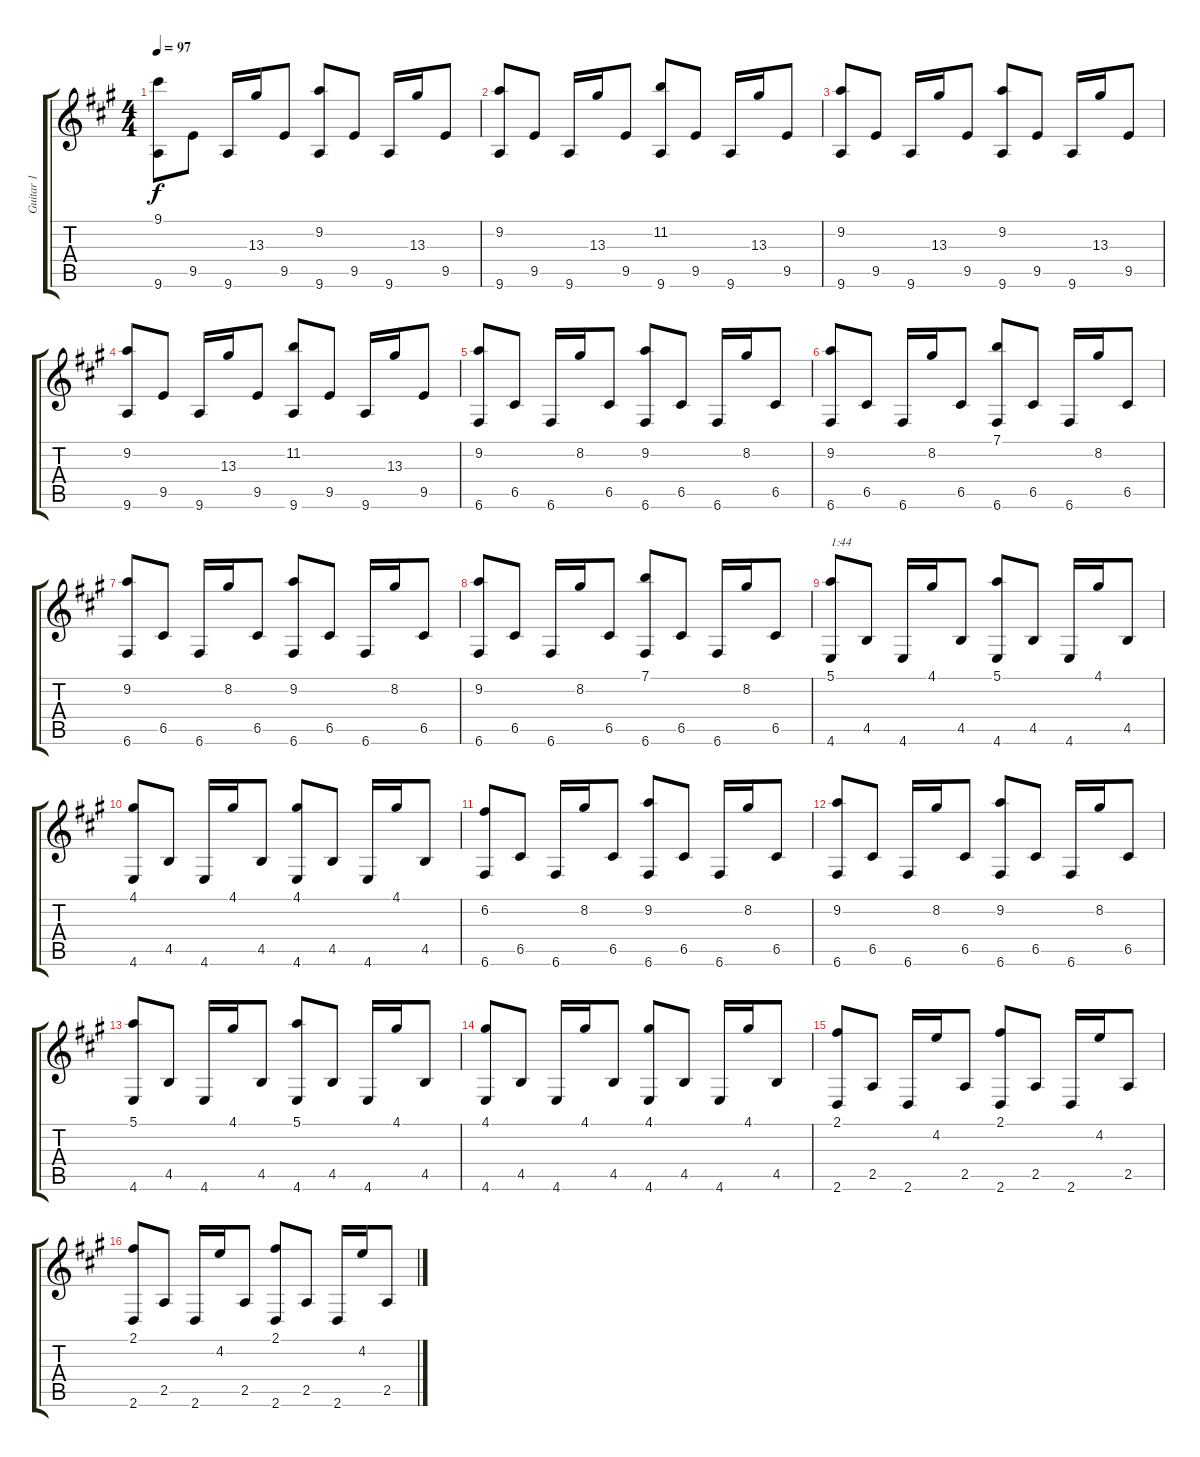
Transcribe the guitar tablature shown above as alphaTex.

\track ("Guitar 1" "Guitar 1") {instrument acousticguitarnylon}
\staff {score tabs}
\tuning (E4 C4 G3 C3 G2 C2) {hide}
\ts (4 4)
\tempo 97
\clef g2
\ks a
(9.1 9.6).8{dy f} 9.5.8 9.6.16 13.3.16 9.5.8 (9.2 9.6).8 9.5.8 9.6.16 13.3.16 9.5.8 |
(9.2 9.6).8 9.5.8 9.6.16 13.3.16 9.5.8 (11.2 9.6).8 9.5.8 9.6.16 13.3.16 9.5.8 |
(9.2 9.6).8 9.5.8 9.6.16 13.3.16 9.5.8 (9.2 9.6).8 9.5.8 9.6.16 13.3.16 9.5.8 |
(9.2 9.6).8 9.5.8 9.6.16 13.3.16 9.5.8 (11.2 9.6).8 9.5.8 9.6.16 13.3.16 9.5.8 |
(9.2 6.6).8 6.5.8 6.6.16 8.2.16 6.5.8 (9.2 6.6).8 6.5.8 6.6.16 8.2.16 6.5.8 |
(9.2 6.6).8 6.5.8 6.6.16 8.2.16 6.5.8 (7.1 6.6).8 6.5.8 6.6.16 8.2.16 6.5.8 |
(9.2 6.6).8 6.5.8 6.6.16 8.2.16 6.5.8 (9.2 6.6).8 6.5.8 6.6.16 8.2.16 6.5.8 |
(9.2 6.6).8 6.5.8 6.6.16 8.2.16 6.5.8 (7.1 6.6).8 6.5.8 6.6.16 8.2.16 6.5.8 |
(5.1 4.6).8{txt "1:44"} 4.5.8 4.6.16 4.1.16 4.5.8 (5.1 4.6).8 4.5.8 4.6.16 4.1.16 4.5.8 |
(4.1 4.6).8 4.5.8 4.6.16 4.1.16 4.5.8 (4.1 4.6).8 4.5.8 4.6.16 4.1.16 4.5.8 |
(6.2 6.6).8 6.5.8 6.6.16 8.2.16 6.5.8 (9.2 6.6).8 6.5.8 6.6.16 8.2.16 6.5.8 |
(9.2 6.6).8 6.5.8 6.6.16 8.2.16 6.5.8 (9.2 6.6).8 6.5.8 6.6.16 8.2.16 6.5.8 |
(5.1 4.6).8 4.5.8 4.6.16 4.1.16 4.5.8 (5.1 4.6).8 4.5.8 4.6.16 4.1.16 4.5.8 |
(4.1 4.6).8 4.5.8 4.6.16 4.1.16 4.5.8 (4.1 4.6).8 4.5.8 4.6.16 4.1.16 4.5.8 |
(2.1 2.6).8 2.5.8 2.6.16 4.2.16 2.5.8 (2.1 2.6).8 2.5.8 2.6.16 4.2.16 2.5.8 |
(2.1 2.6).8 2.5.8 2.6.16 4.2.16 2.5.8 (2.1 2.6).8 2.5.8 2.6.16 4.2.16 2.5.8
